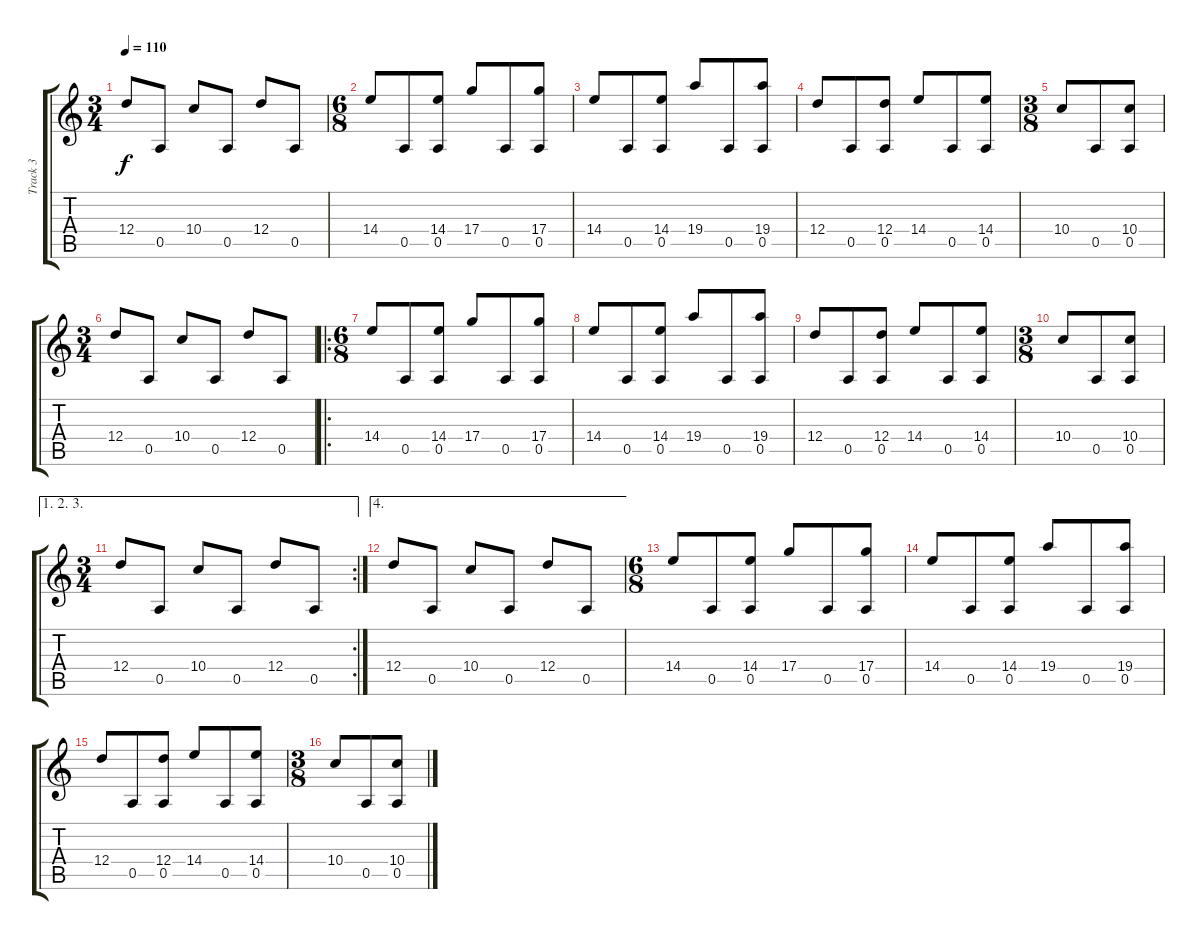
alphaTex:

\track ("Track 3" "Track 3") {instrument electricguitarmuted}
\staff {score tabs}
\tuning (E4 B3 G3 D3 A2 D2) {hide}
\ts (3 4)
\tempo 110
\clef g2
\ks c
12.4.8{dy f} 0.5.8 10.4.8 0.5.8 12.4.8 0.5.8 |
\ts (6 8)
14.4.8 0.5.8 (14.4 0.5).8 17.4.8 0.5.8 (17.4 0.5).8 |
14.4.8 0.5.8 (14.4 0.5).8 19.4.8 0.5.8 (19.4 0.5).8 |
12.4.8 0.5.8 (12.4 0.5).8 14.4.8 0.5.8 (14.4 0.5).8 |
\ts (3 8)
10.4.8 0.5.8 (10.4 0.5).8 |
\ts (3 4)
12.4.8 0.5.8 10.4.8 0.5.8 12.4.8 0.5.8 |
\ro
\ts (6 8)
14.4.8 0.5.8 (14.4 0.5).8 17.4.8 0.5.8 (17.4 0.5).8 |
14.4.8 0.5.8 (14.4 0.5).8 19.4.8 0.5.8 (19.4 0.5).8 |
12.4.8 0.5.8 (12.4 0.5).8 14.4.8 0.5.8 (14.4 0.5).8 |
\ts (3 8)
10.4.8 0.5.8 (10.4 0.5).8 |
\ae (1 2 3)
\rc 2
\ts (3 4)
12.4.8 0.5.8 10.4.8 0.5.8 12.4.8 0.5.8 |
\ae 4
12.4.8 0.5.8 10.4.8 0.5.8 12.4.8 0.5.8 |
\ts (6 8)
14.4.8 0.5.8 (14.4 0.5).8 17.4.8 0.5.8 (17.4 0.5).8 |
14.4.8 0.5.8 (14.4 0.5).8 19.4.8 0.5.8 (19.4 0.5).8 |
12.4.8 0.5.8 (12.4 0.5).8 14.4.8 0.5.8 (14.4 0.5).8 |
\ts (3 8)
10.4.8 0.5.8 (10.4 0.5).8
